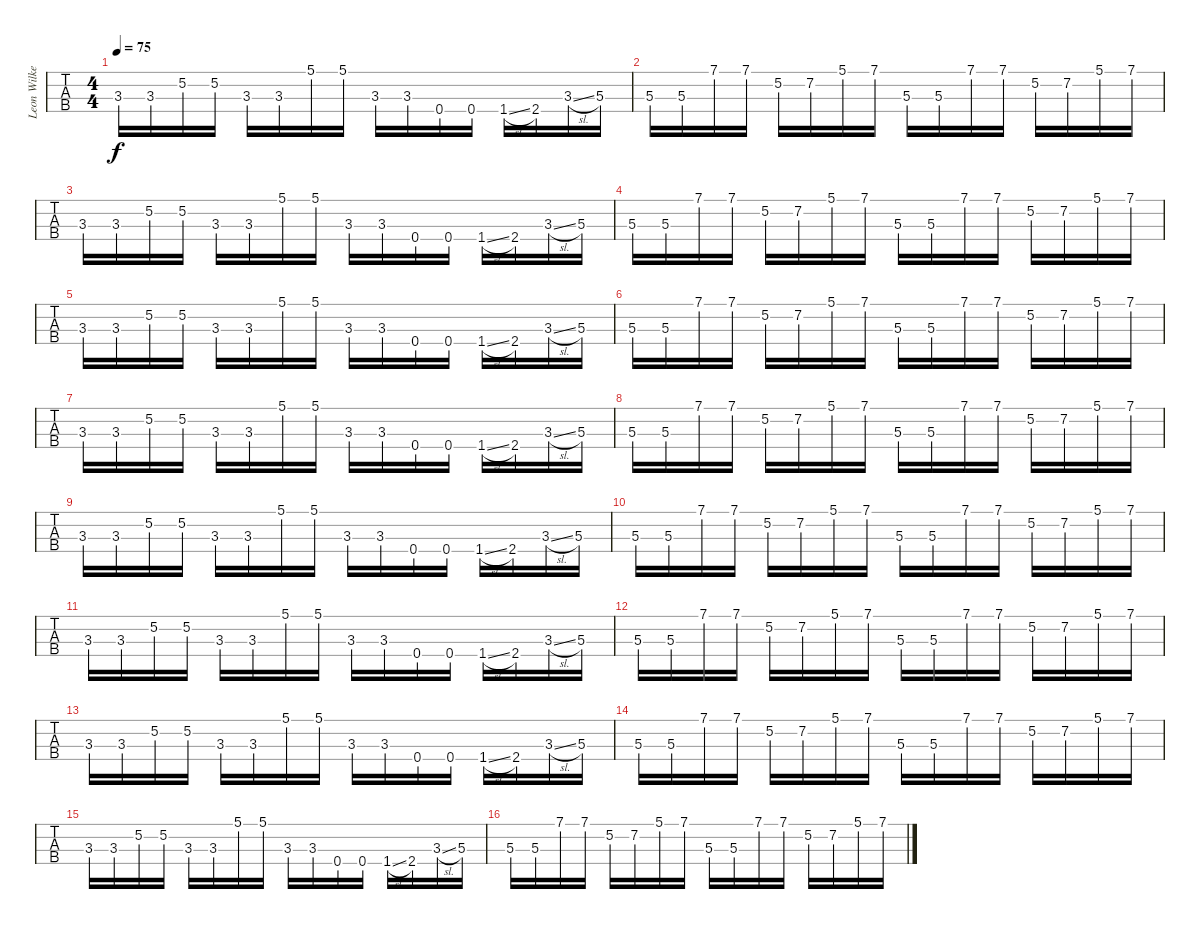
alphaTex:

\track ("Leon Wilkeson - Bass Guitar" "Leon Wilke") {instrument electricbasspick}
\staff {tabs}
\tuning (G2 D2 A1 D1) {hide}
\ts (4 4)
\tempo 75
\clef f4
\ks c
3.3.16{dy f} 3.3.16 5.2.16 5.2.16 3.3.16 3.3.16 5.1.16 5.1.16 3.3.16 3.3.16 0.4.16 0.4.16 1.4{sl}.16 2.4.16 3.3{sl}.16 5.3.16 |
5.3.16 5.3.16 7.1.16 7.1.16 5.2.16 7.2.16 5.1.16 7.1.16 5.3.16 5.3.16 7.1.16 7.1.16 5.2.16 7.2.16 5.1.16 7.1.16 |
3.3.16 3.3.16 5.2.16 5.2.16 3.3.16 3.3.16 5.1.16 5.1.16 3.3.16 3.3.16 0.4.16 0.4.16 1.4{sl}.16 2.4.16 3.3{sl}.16 5.3.16 |
5.3.16 5.3.16 7.1.16 7.1.16 5.2.16 7.2.16 5.1.16 7.1.16 5.3.16 5.3.16 7.1.16 7.1.16 5.2.16 7.2.16 5.1.16 7.1.16 |
3.3.16 3.3.16 5.2.16 5.2.16 3.3.16 3.3.16 5.1.16 5.1.16 3.3.16 3.3.16 0.4.16 0.4.16 1.4{sl}.16 2.4.16 3.3{sl}.16 5.3.16 |
5.3.16 5.3.16 7.1.16 7.1.16 5.2.16 7.2.16 5.1.16 7.1.16 5.3.16 5.3.16 7.1.16 7.1.16 5.2.16 7.2.16 5.1.16 7.1.16 |
3.3.16 3.3.16 5.2.16 5.2.16 3.3.16 3.3.16 5.1.16 5.1.16 3.3.16 3.3.16 0.4.16 0.4.16 1.4{sl}.16 2.4.16 3.3{sl}.16 5.3.16 |
5.3.16 5.3.16 7.1.16 7.1.16 5.2.16 7.2.16 5.1.16 7.1.16 5.3.16 5.3.16 7.1.16 7.1.16 5.2.16 7.2.16 5.1.16 7.1.16 |
3.3.16 3.3.16 5.2.16 5.2.16 3.3.16 3.3.16 5.1.16 5.1.16 3.3.16 3.3.16 0.4.16 0.4.16 1.4{sl}.16 2.4.16 3.3{sl}.16 5.3.16 |
5.3.16 5.3.16 7.1.16 7.1.16 5.2.16 7.2.16 5.1.16 7.1.16 5.3.16 5.3.16 7.1.16 7.1.16 5.2.16 7.2.16 5.1.16 7.1.16 |
3.3.16 3.3.16 5.2.16 5.2.16 3.3.16 3.3.16 5.1.16 5.1.16 3.3.16 3.3.16 0.4.16 0.4.16 1.4{sl}.16 2.4.16 3.3{sl}.16 5.3.16 |
5.3.16 5.3.16 7.1.16 7.1.16 5.2.16 7.2.16 5.1.16 7.1.16 5.3.16 5.3.16 7.1.16 7.1.16 5.2.16 7.2.16 5.1.16 7.1.16 |
3.3.16 3.3.16 5.2.16 5.2.16 3.3.16 3.3.16 5.1.16 5.1.16 3.3.16 3.3.16 0.4.16 0.4.16 1.4{sl}.16 2.4.16 3.3{sl}.16 5.3.16 |
5.3.16 5.3.16 7.1.16 7.1.16 5.2.16 7.2.16 5.1.16 7.1.16 5.3.16 5.3.16 7.1.16 7.1.16 5.2.16 7.2.16 5.1.16 7.1.16 |
3.3.16 3.3.16 5.2.16 5.2.16 3.3.16 3.3.16 5.1.16 5.1.16 3.3.16 3.3.16 0.4.16 0.4.16 1.4{sl}.16 2.4.16 3.3{sl}.16 5.3.16 |
5.3.16 5.3.16 7.1.16 7.1.16 5.2.16 7.2.16 5.1.16 7.1.16 5.3.16 5.3.16 7.1.16 7.1.16 5.2.16 7.2.16 5.1.16 7.1.16
